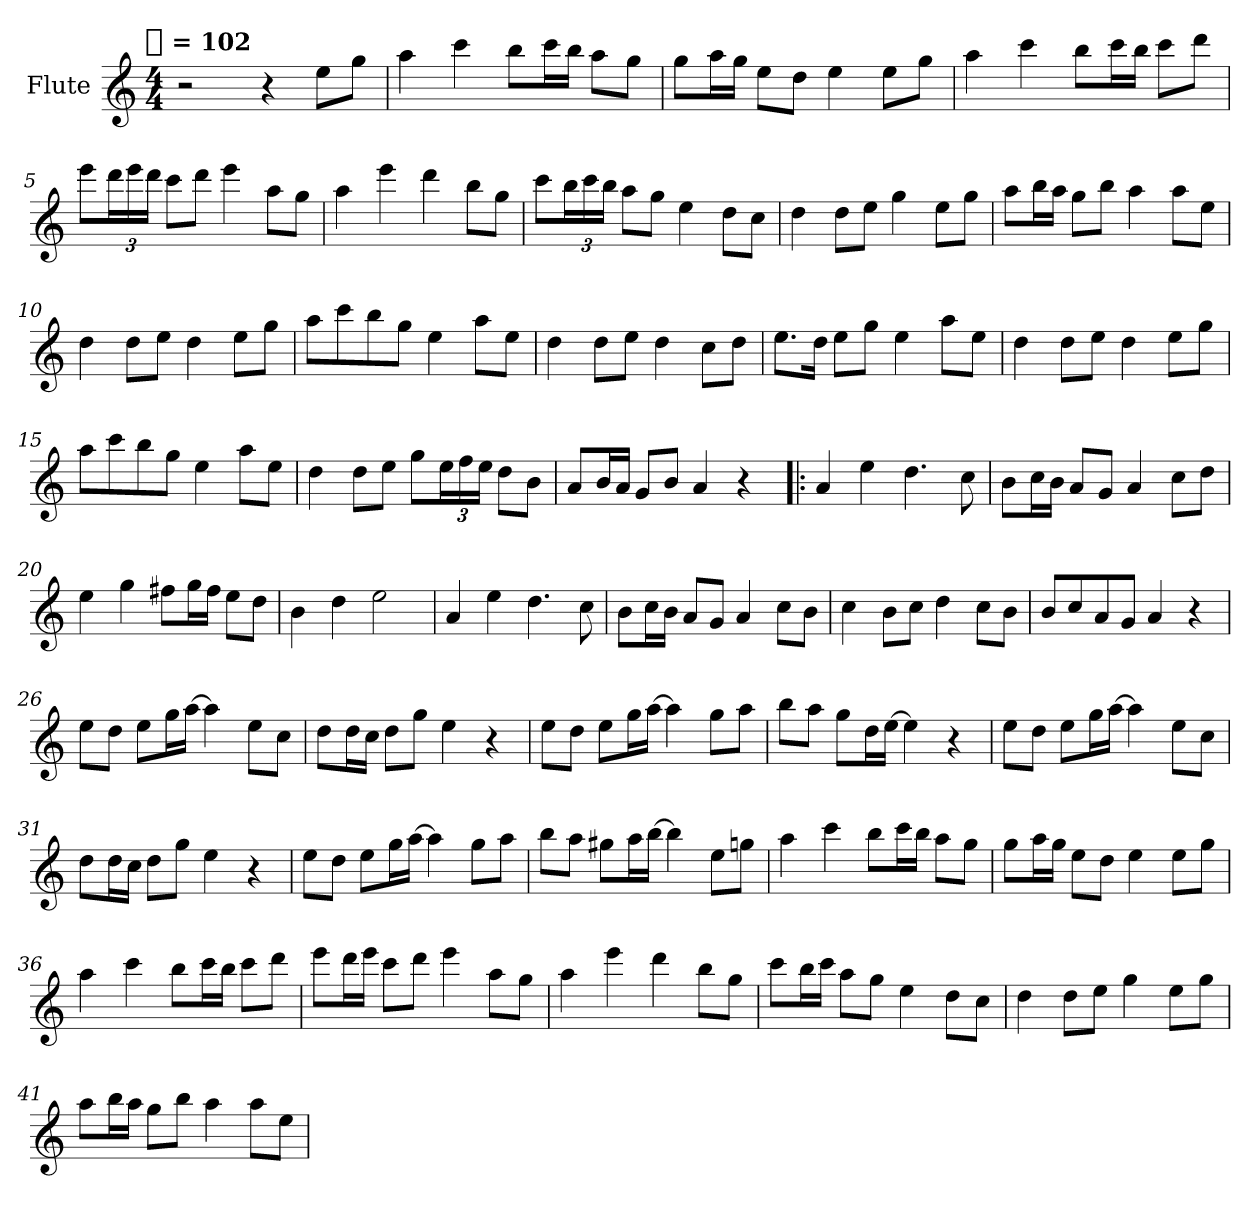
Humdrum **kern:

**kern
*part1
*staff1
*I"Flute
*I'Fl.
*clefG2
!!LO:TX:omd:t=[quarter] = 102
*M4/4
*MM102
=1
2r
4r
8eeL
8ggJ
=2
4aa
4ccc
8bbL
16cccL
16bbJJ
8aaL
8ggJ
=3
8ggL
16aaL
16ggJJ
8eeL
8ddJ
4ee
8eeL
8ggJ
=4
4aa
4ccc
8bbL
16cccL
16bbJJ
8cccL
8dddJ
=5
8eeeL
24dddL
24eee
24dddJJ
8cccL
8dddJ
4eee
8aaL
8ggJ
!!LO:LB:g=z
=6
4aa
4eee
4ddd
8bbL
8ggJ
=7
8cccL
24bbL
24ccc
24bbJJ
8aaL
8ggJ
4ee
8ddL
8ccJ
=8
4dd
8ddL
8eeJ
4gg
8eeL
8ggJ
=9
8aaL
16bbL
16aaJJ
8ggL
8bbJ
4aa
8aaL
8eeJ
=10
4dd
8ddL
8eeJ
4dd
8eeL
8ggJ
!!LO:LB:g=z
=11
8aaL
8ccc
8bb
8ggJ
4ee
8aaL
8eeJ
=12
4dd
8ddL
8eeJ
4dd
8ccL
8ddJ
=13
8.eeL
16ddJk
8eeL
8ggJ
4ee
8aaL
8eeJ
=14
4dd
8ddL
8eeJ
4dd
8eeL
8ggJ
=15
8aaL
8ccc
8bb
8ggJ
4ee
8aaL
8eeJ
!!LO:LB:g=z
=16
4dd
8ddL
8eeJ
8ggL
24eeL
24ff
24eeJJ
8ddL
8bJ
=17
8aL
16bL
16aJJ
8gL
8bJ
4a
4r
=18!|:
4a
4ee
4.dd
8cc
=19
8bL
16ccL
16bJJ
8aL
8gJ
4a
8ccL
8ddJ
=20
4ee
4gg
8ff#XL
16ggL
16ff#JJ
8eeL
8ddJ
=21
4b
4dd
2ee
!!LO:LB:g=z
=22
4a
4ee
4.dd
8cc
=23
8bL
16ccL
16bJJ
8aL
8gJ
4a
8ccL
8bJ
=24
4cc
8bL
8ccJ
4dd
8ccL
8bJ
=25
8bL
8cc
8a
8gJ
4a
4r
=26
8eeL
8ddJ
8eeL
16ggL
[16aaJJ
4aa]
8eeL
8ccJ
=27
8ddL
16ddL
16ccJJ
8ddL
8ggJ
4ee
4r
!!LO:LB:g=z
=28
8eeL
8ddJ
8eeL
16ggL
[16aaJJ
4aa]
8ggL
8aaJ
=29
8bbL
8aaJ
8ggL
16ddL
[16eeJJ
4ee]
4r
=30
8eeL
8ddJ
8eeL
16ggL
[16aaJJ
4aa]
8eeL
8ccJ
=31
8ddL
16ddL
16ccJJ
8ddL
8ggJ
4ee
4r
=32
8eeL
8ddJ
8eeL
16ggL
[16aaJJ
4aa]
8ggL
8aaJ
!!LO:LB:g=z
=33
8bbL
8aaJ
8gg#XL
16aaL
[16bbJJ
4bb]
8eeL
8ggnJ
=34
4aa
4ccc
8bbL
16cccL
16bbJJ
8aaL
8ggJ
=35
8ggL
16aaL
16ggJJ
8eeL
8ddJ
4ee
8eeL
8ggJ
=36
4aa
4ccc
8bbL
16cccL
16bbJJ
8cccL
8dddJ
=37
8eeeL
16dddL
16eeeJJ
8cccL
8dddJ
4eee
8aaL
8ggJ
!!LO:LB:g=z
=38
4aa
4eee
4ddd
8bbL
8ggJ
=39
8cccL
16bbL
16cccJJ
8aaL
8ggJ
4ee
8ddL
8ccJ
=40
4dd
8ddL
8eeJ
4gg
8eeL
8ggJ
=41
8aaL
16bbL
16aaJJ
8ggL
8bbJ
4aa
8aaL
8eeJ
=
*-
